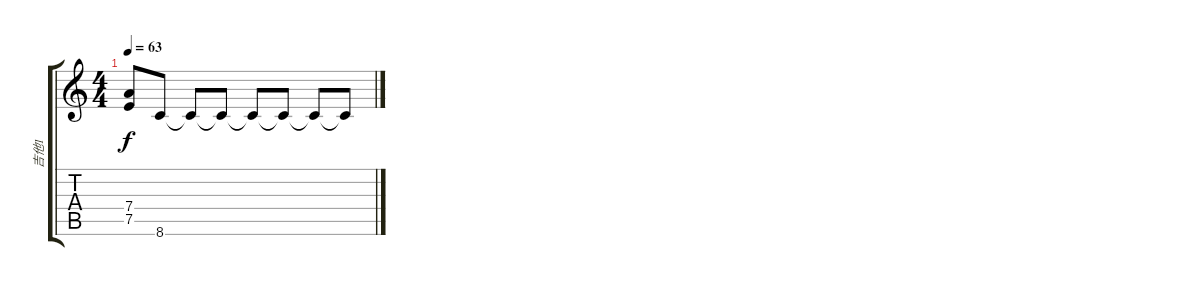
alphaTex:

\track ("吉他1" "吉他1") {instrument acousticguitarsteel}
\staff {score tabs}
\tuning (E4 B3 G3 D3 A2 E2) {hide}
\ts (4 4)
\tempo 63
\clef g2
\ks c
(7.4{t} 7.5).8{dy f} 8.6.8 8.6{t}.8 8.6{t}.8 8.6{t}.8 8.6{t}.8 8.6{t}.8 8.6{t}.8
